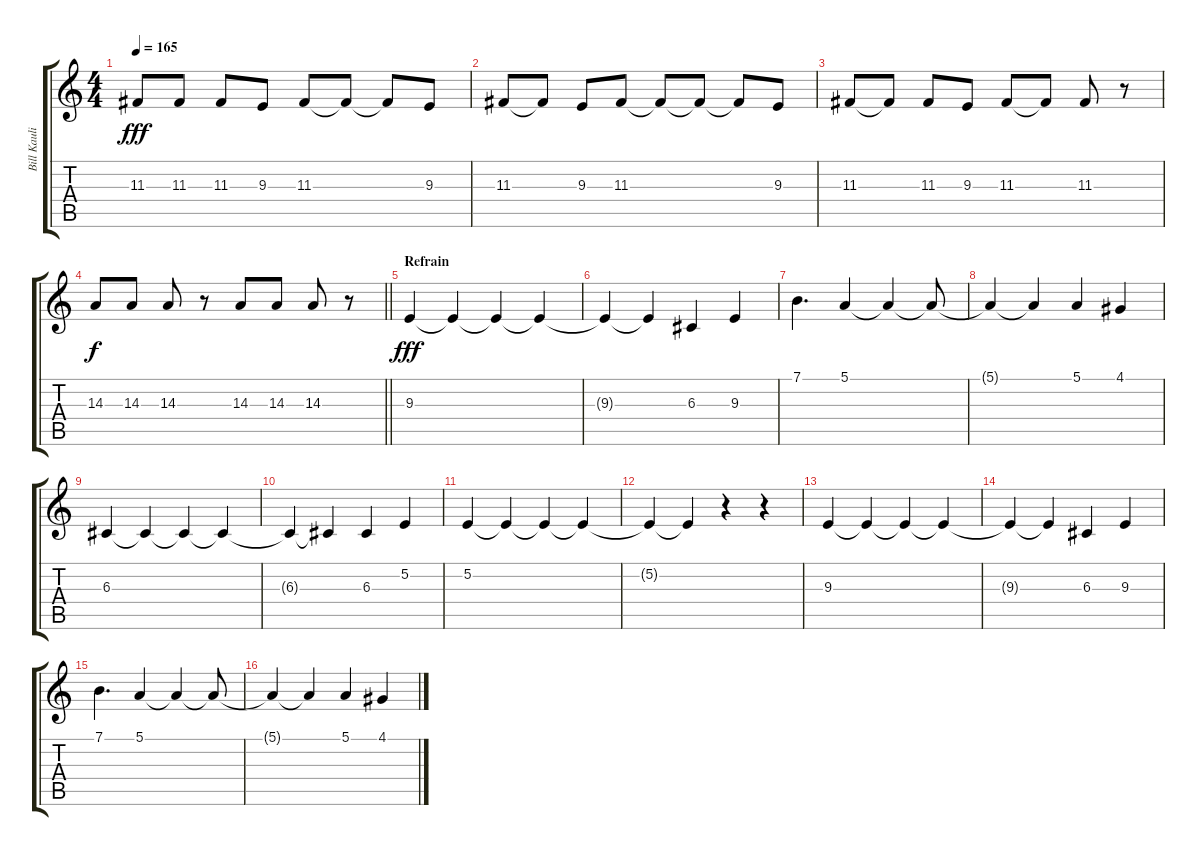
\track ("Bill Kaulitz" "Bill Kauli") {instrument oboe}
\staff {score tabs}
\tuning (E4 B3 G3 D3 A2 E2) {hide}
\ts (4 4)
\tempo 165
\clef g2
\ks c
11.3.8{dy fff} 11.3.8 11.3.8 9.3.8 11.3.8 11.3{t}.8 11.3{t}.8 9.3.8 |
11.3.8 11.3{t}.8 9.3.8 11.3.8 11.3{t}.8 11.3{t}.8 11.3{t}.8 9.3.8 |
11.3.8 11.3{t}.8 11.3.8 9.3.8 11.3.8 11.3{t}.8 11.3.8 r.8 |
\barLineRight lightlight
14.3.8{dy f} 14.3.8 14.3.8 r.8 14.3.8 14.3.8 14.3.8 r.8 |
\section ("" "Refrain")
9.3.4{dy fff} 9.3{t}.4 9.3{t}.4 9.3{t}.4 |
9.3{t}.4 9.3{t}.4 6.3.4 9.3.4 |
7.1.4{d} 5.1.4 5.1{t}.4 5.1{t}.8 |
5.1{t}.4 5.1{t}.4 5.1.4 4.1.4 |
6.3.4 6.3{t}.4 6.3{t}.4 6.3{t}.4 |
6.3{t}.4 6.3{t}.4 6.3.4 5.2.4 |
5.2.4 5.2{t}.4 5.2{t}.4 5.2{t}.4 |
5.2{t}.4 5.2{t}.4 r.4 r.4 |
9.3.4 9.3{t}.4 9.3{t}.4 9.3{t}.4 |
9.3{t}.4 9.3{t}.4 6.3.4 9.3.4 |
7.1.4{d} 5.1.4 5.1{t}.4 5.1{t}.8 |
5.1{t}.4 5.1{t}.4 5.1.4 4.1.4
